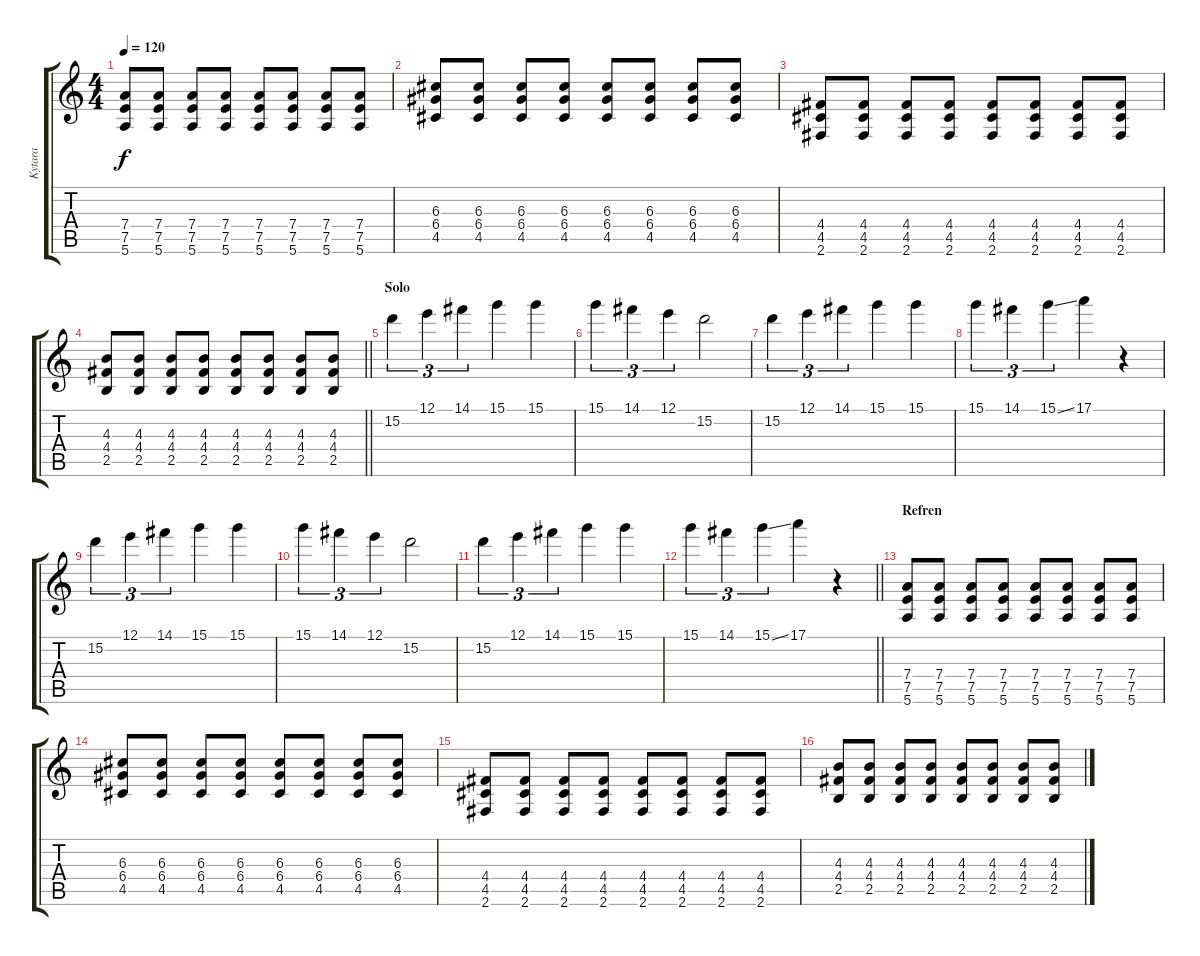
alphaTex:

\track ("Kytara" "Kytara") {instrument distortionguitar}
\staff {score tabs}
\tuning (E4 B3 G3 D3 A2 E2) {hide}
\ts (4 4)
\tempo 120
\clef g2
\ks c
(7.4 7.5 5.6).8{dy f} (7.4 7.5 5.6).8 (7.4 7.5 5.6).8 (7.4 7.5 5.6).8 (7.4 7.5 5.6).8 (7.4 7.5 5.6).8 (7.4 7.5 5.6).8 (7.4 7.5 5.6).8 |
(6.3 6.4 4.5).8 (6.3 6.4 4.5).8 (6.3 6.4 4.5).8 (6.3 6.4 4.5).8 (6.3 6.4 4.5).8 (6.3 6.4 4.5).8 (6.3 6.4 4.5).8 (6.3 6.4 4.5).8 |
(4.4 4.5 2.6).8 (4.4 4.5 2.6).8 (4.4 4.5 2.6).8 (4.4 4.5 2.6).8 (4.4 4.5 2.6).8 (4.4 4.5 2.6).8 (4.4 4.5 2.6).8 (4.4 4.5 2.6).8 |
\barLineRight lightlight
(4.3 4.4 2.5).8 (4.3 4.4 2.5).8 (4.3 4.4 2.5).8 (4.3 4.4 2.5).8 (4.3 4.4 2.5).8 (4.3 4.4 2.5).8 (4.3 4.4 2.5).8 (4.3 4.4 2.5).8 |
\section ("" "Solo")
15.2.4{tu (3 2)} 12.1.4{tu (3 2)} 14.1.4{tu (3 2)} 15.1.4 15.1.4 |
15.1.4{tu (3 2)} 14.1.4{tu (3 2)} 12.1.4{tu (3 2)} 15.2.2 |
15.2.4{tu (3 2)} 12.1.4{tu (3 2)} 14.1.4{tu (3 2)} 15.1.4 15.1.4 |
15.1.4{tu (3 2)} 14.1.4{tu (3 2)} 15.1{ss}.4{tu (3 2)} 17.1.4 r.4 |
15.2.4{tu (3 2)} 12.1.4{tu (3 2)} 14.1.4{tu (3 2)} 15.1.4 15.1.4 |
15.1.4{tu (3 2)} 14.1.4{tu (3 2)} 12.1.4{tu (3 2)} 15.2.2 |
15.2.4{tu (3 2)} 12.1.4{tu (3 2)} 14.1.4{tu (3 2)} 15.1.4 15.1.4 |
\barLineRight lightlight
15.1.4{tu (3 2)} 14.1.4{tu (3 2)} 15.1{ss}.4{tu (3 2)} 17.1.4 r.4 |
\section ("" "Refren")
(7.4 7.5 5.6).8 (7.4 7.5 5.6).8 (7.4 7.5 5.6).8 (7.4 7.5 5.6).8 (7.4 7.5 5.6).8 (7.4 7.5 5.6).8 (7.4 7.5 5.6).8 (7.4 7.5 5.6).8 |
(6.3 6.4 4.5).8 (6.3 6.4 4.5).8 (6.3 6.4 4.5).8 (6.3 6.4 4.5).8 (6.3 6.4 4.5).8 (6.3 6.4 4.5).8 (6.3 6.4 4.5).8 (6.3 6.4 4.5).8 |
(4.4 4.5 2.6).8 (4.4 4.5 2.6).8 (4.4 4.5 2.6).8 (4.4 4.5 2.6).8 (4.4 4.5 2.6).8 (4.4 4.5 2.6).8 (4.4 4.5 2.6).8 (4.4 4.5 2.6).8 |
(4.3 4.4 2.5).8 (4.3 4.4 2.5).8 (4.3 4.4 2.5).8 (4.3 4.4 2.5).8 (4.3 4.4 2.5).8 (4.3 4.4 2.5).8 (4.3 4.4 2.5).8 (4.3 4.4 2.5).8
